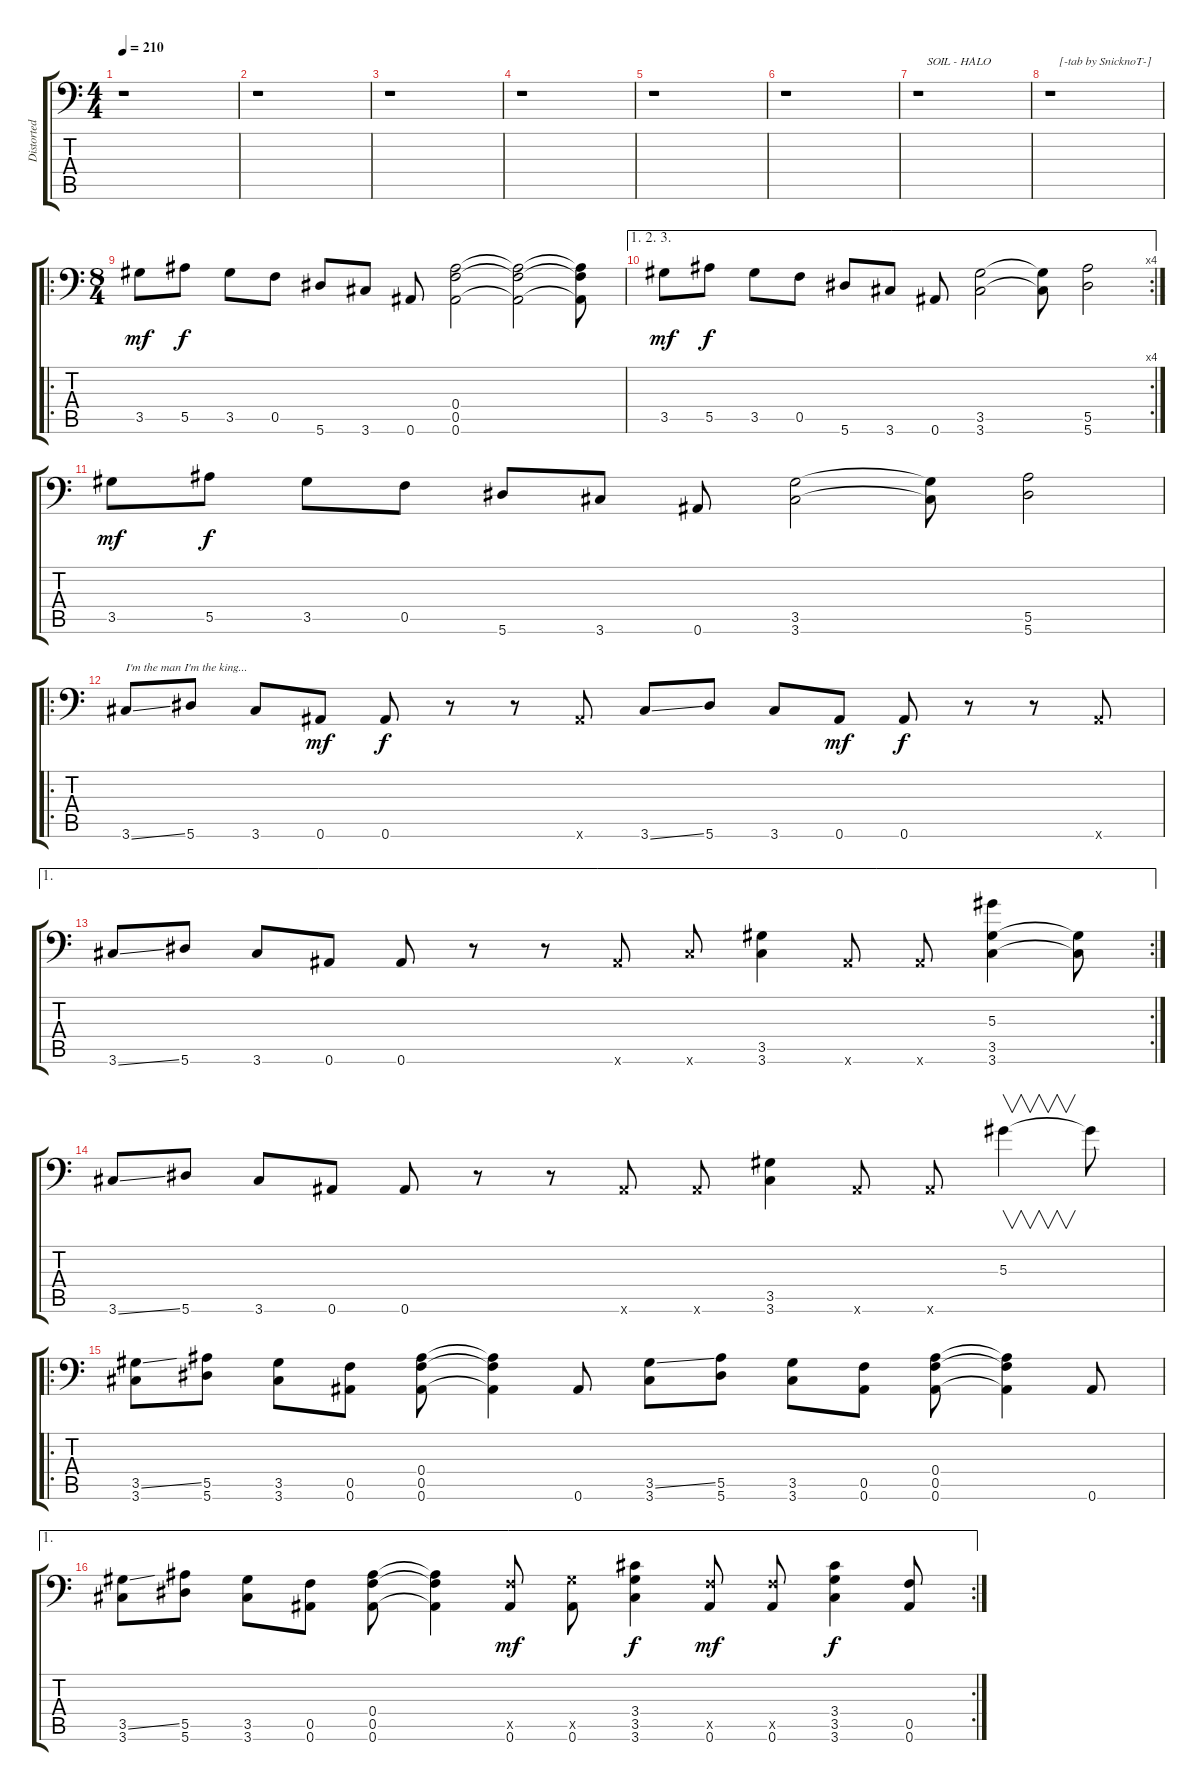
\track ("Distorted" "Distorted") {instrument distortionguitar}
\staff {score tabs}
\tuning (C4 G3 Eb3 Bb2 F2 Bb1) {hide}
\ts (4 4)
\tempo 210
\clef f4
\ks c
r.1{dy mf instrument distortionguitar} |
r.1 |
r.1 |
r.1 |
r.1 |
r.1 |
r.1{txt "   SOIL - HALO"} |
r.1{txt "   [-tab by SnicknoT-]"} |
\ro
\ts (8 4)
3.5.8 5.5.8{dy f} 3.5.8 0.5.8 5.6.8 3.6.8 0.6.8 (0.4 0.5 0.6).2 (0.4{t} 0.5{t} 0.6{t}).2 (0.4{t} 0.5{t} 0.6{t}).8 |
\ae (1 2 3)
\rc 4
3.5.8{dy mf} 5.5.8{dy f} 3.5.8 0.5.8 5.6.8 3.6.8 0.6.8 (3.5 3.6).2 (3.5{t} 3.6{t}).8 (5.5 5.6).2 |
3.5.8{dy mf} 5.5.8{dy f} 3.5.8 0.5.8 5.6.8 3.6.8 0.6.8 (3.5 3.6).2 (3.5{t} 3.6{t}).8 (5.5 5.6).2 |
\ro
3.6{ss}.8{txt "I'm the man I'm the king..."} 5.6.8 3.6.8 0.6.8{dy mf} 0.6.8{dy f} r.8 r.8 0.6{x}.8 3.6{ss}.8 5.6.8 3.6.8 0.6.8{dy mf} 0.6.8{dy f} r.8 r.8 0.6{x}.8 |
\ae 1
\rc 2
3.6{ss}.8 5.6.8 3.6.8 0.6.8 0.6.8 r.8 r.8 0.6{x}.8 3.6{x}.8 (3.5 3.6).4 0.6{x}.8 0.6{x}.8 (5.3 3.5 3.6).4 (3.5{t} 3.6{t}).8 |
3.6{ss}.8 5.6.8 3.6.8 0.6.8 0.6.8 r.8 r.8 0.6{x}.8 0.6{x}.8 (3.5 3.6).4 0.6{x}.8 0.6{x}.8 5.3.4{v} 5.3{t}.8 |
\ro
(3.5{ss} 3.6).8 (5.5 5.6).8 (3.5 3.6).8 (0.5 0.6).8 (0.4 0.5 0.6).8 (0.4{t} 0.5{t} 0.6{t}).4 0.6.8 (3.5{ss} 3.6).8 (5.5 5.6).8 (3.5 3.6).8 (0.5 0.6).8 (0.4 0.5 0.6).8 (0.4{t} 0.5{t} 0.6{t}).4 0.6.8 |
\ae 1
\rc 2
(3.5{ss} 3.6).8 (5.5 5.6).8 (3.5 3.6).8 (0.5 0.6).8 (0.4 0.5 0.6).8 (0.4{t} 0.5{t} 0.6{t}).4 (0.5{x} 0.6).8{dy mf} (3.5{x} 0.6).8 (3.4 3.5 3.6).4{dy f} (0.5{x} 0.6).8{dy mf} (0.5{x} 0.6).8 (3.4 3.5 3.6).4{dy f} (0.5 0.6).8
